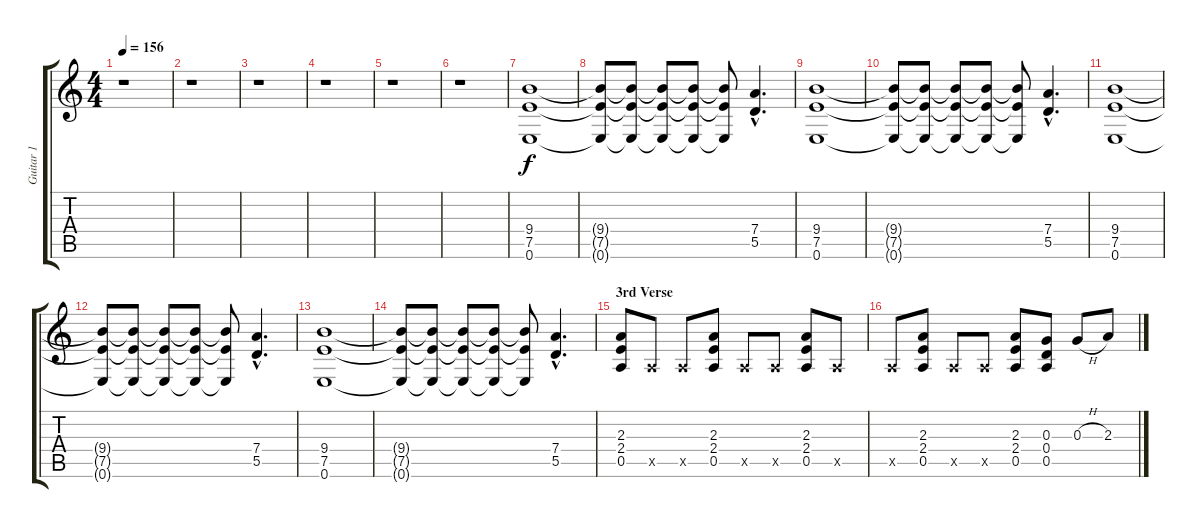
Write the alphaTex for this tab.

\track ("Guitar 1" "Guitar 1") {instrument distortionguitar}
\staff {score tabs}
\tuning (E4 B3 G3 D3 A2 E2) {hide}
\ts (4 4)
\tempo 156
\clef g2
\ks c
r.1{dy f} |
r.1 |
r.1 |
r.1 |
r.1 |
r.1 |
(9.4 7.5 0.6).1 |
(9.4{t} 7.5{t} 0.6{t}).8 (9.4{t} 7.5{t} 0.6{t}).8 (9.4{t} 7.5{t} 0.6{t}).8 (9.4{t} 7.5{t} 0.6{t}).8 (9.4{t} 7.5{t} 0.6{t}).8 (7.4{hac} 5.5{hac}).4{d} |
(9.4 7.5 0.6).1 |
(9.4{t} 7.5{t} 0.6{t}).8 (9.4{t} 7.5{t} 0.6{t}).8 (9.4{t} 7.5{t} 0.6{t}).8 (9.4{t} 7.5{t} 0.6{t}).8 (9.4{t} 7.5{t} 0.6{t}).8 (7.4{hac} 5.5{hac}).4{d} |
(9.4 7.5 0.6).1 |
(9.4{t} 7.5{t} 0.6{t}).8 (9.4{t} 7.5{t} 0.6{t}).8 (9.4{t} 7.5{t} 0.6{t}).8 (9.4{t} 7.5{t} 0.6{t}).8 (9.4{t} 7.5{t} 0.6{t}).8 (7.4{hac} 5.5{hac}).4{d} |
(9.4 7.5 0.6).1 |
(9.4{t} 7.5{t} 0.6{t}).8 (9.4{t} 7.5{t} 0.6{t}).8 (9.4{t} 7.5{t} 0.6{t}).8 (9.4{t} 7.5{t} 0.6{t}).8 (9.4{t} 7.5{t} 0.6{t}).8 (7.4{hac} 5.5{hac}).4{d} |
\section ("" "3rd Verse")
(2.3 2.4 0.5).8 0.5{x}.8 0.5{x}.8 (2.3 2.4 0.5).8 0.5{x}.8 0.5{x}.8 (2.3 2.4 0.5).8 0.5{x}.8 |
0.5{x}.8 (2.3 2.4 0.5).8 0.5{x}.8 0.5{x}.8 (2.3 2.4 0.5).8 (0.3 0.4 0.5).8 0.3{h}.8 2.3.8
